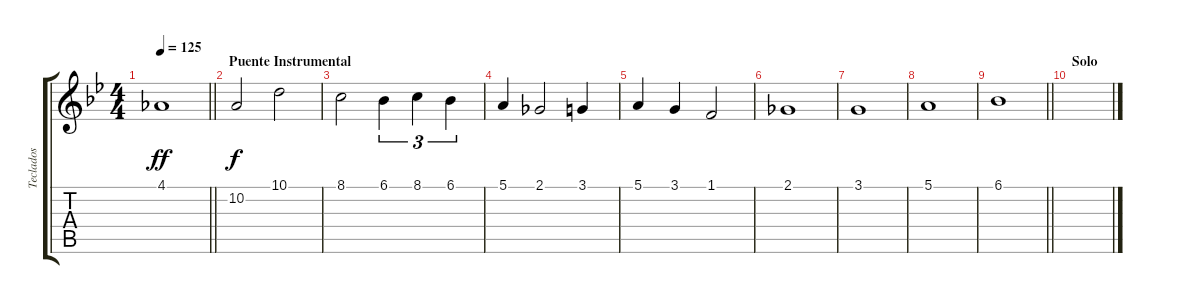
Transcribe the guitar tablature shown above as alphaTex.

\track ("Teclados" "Teclados") {instrument stringensemble1}
\staff {score tabs}
\tuning (E4 B3 G3 D3 A2 E2) {hide}
\ts (4 4)
\tempo 125
\clef g2
\barLineRight lightlight
\ks gminor
4.1.1{dy ff} |
\section ("" "Puente Instrumental")
10.2.2{dy f} 10.1.2 |
8.1.2 6.1.4{tu (3 2)} 8.1.4{tu (3 2)} 6.1.4{tu (3 2)} |
5.1.4 2.1.2 3.1.4 |
5.1.4 3.1.4 1.1.2 |
2.1.1 |
3.1.1 |
5.1.1 |
\barLineRight lightlight
6.1.1 |
\section ("" "Solo")
